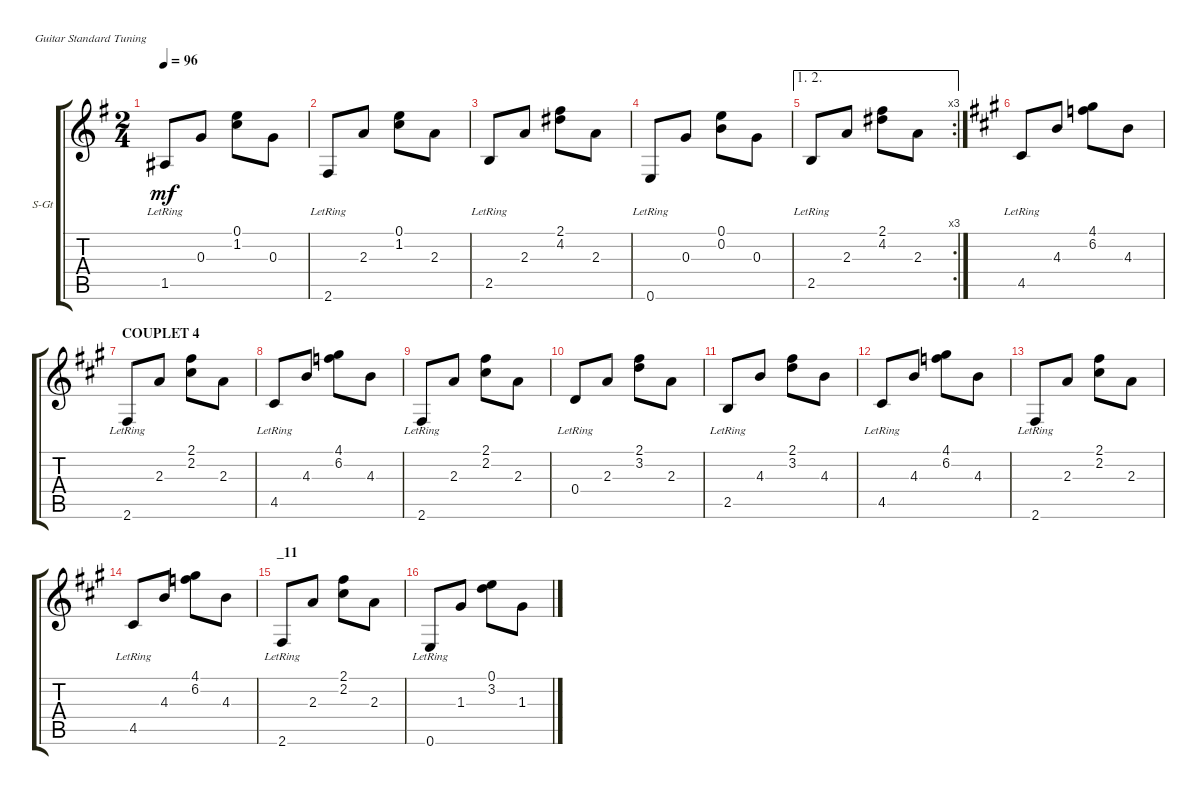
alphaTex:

\defaultSystemsLayout 4
\bracketExtendMode groupsimilarinstruments
\firstSystemTrackNameOrientation horizontal
\otherSystemsTrackNameOrientation horizontal
\track ("Steel Guitar" "S-Gt") {instrument acousticguitarsteel}
\staff {score tabs}
\tuning (E4 B3 G3 D3 A2 E2)
\ts (2 4)
\tempo 96
\clef g2
\ks eminor
1.5{lr}.8{dy mf} 0.3.8 (1.2 0.1).8 0.3.8 |
2.6{lr}.8 2.3.8 (1.2 0.1).8 2.3.8 |
2.5{lr}.8 2.3.8 (4.2 2.1).8 2.3.8 |
0.6{lr}.8 0.3.8 (0.2 0.1).8 0.3.8 |
\ae (1 2)
\rc 3
2.5{lr}.8 2.3.8 (4.2 2.1).8 2.3.8 |
\ks f#minor
4.5{lr}.8 4.3.8 (6.2 4.1).8 4.3.8 |
\section ("" "COUPLET 4")
2.6{lr}.8 2.3.8 (2.2 2.1).8 2.3.8 |
4.5{lr}.8 4.3.8 (6.2 4.1).8 4.3.8 |
2.6{lr}.8 2.3.8 (2.2 2.1).8 2.3.8 |
0.4{lr}.8 2.3.8 (3.2 2.1).8 2.3.8 |
2.5{lr}.8 4.3.8 (3.2 2.1).8 4.3.8 |
4.5{lr}.8 4.3.8 (6.2 4.1).8 4.3.8 |
2.6{lr}.8 2.3.8 (2.2 2.1).8 2.3.8 |
4.5{lr}.8 4.3.8 (6.2 4.1).8 4.3.8 |
\section ("" "_11")
2.6{lr}.8 2.3.8 (2.2 2.1).8 2.3.8 |
0.6{lr}.8 1.3.8 (3.2 0.1).8 1.3.8
